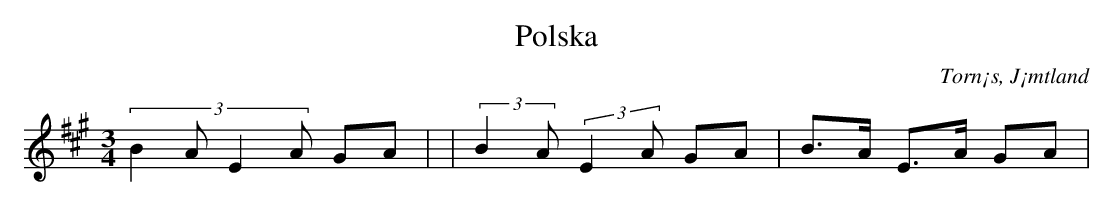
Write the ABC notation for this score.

X:1
T:Polska
O:Torn¡s, J¡mtland
M:3/4
L:1/8
K:A
(3:2:4B2AE2A GA| |(3:2:2B2A(3:2:2E2A GA|B>A E>A GA|
